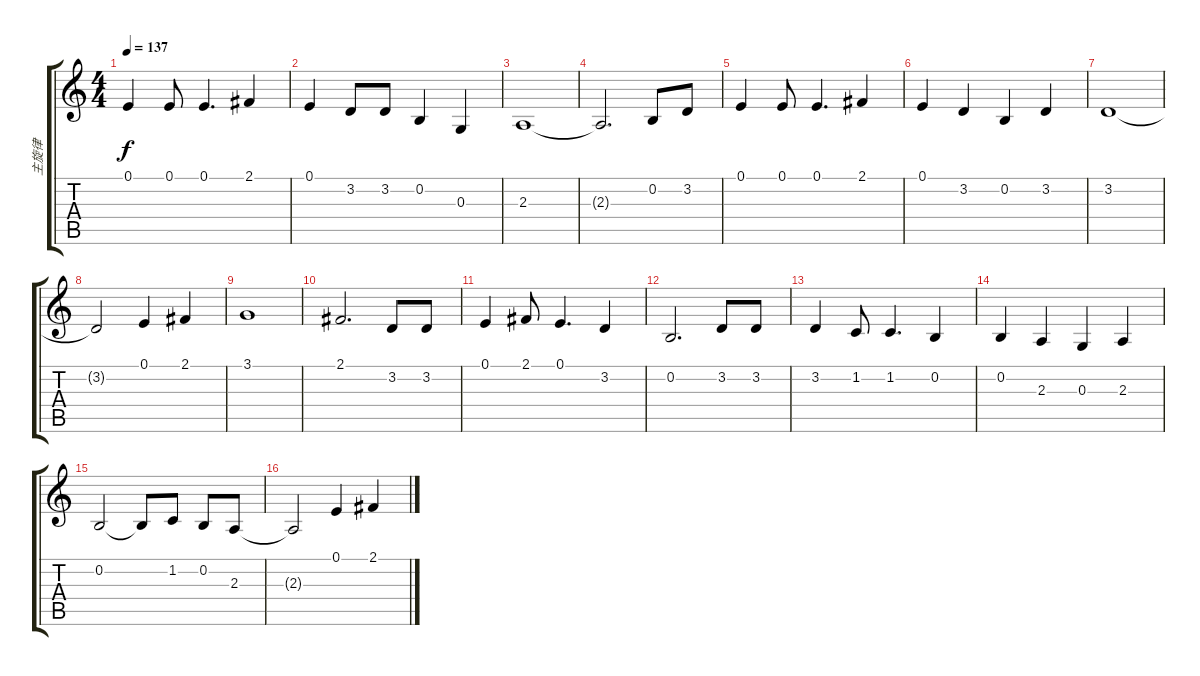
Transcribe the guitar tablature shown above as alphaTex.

\track ("主旋律" "主旋律") {instrument harmonica}
\staff {score tabs}
\tuning (E4 B3 G3 D3 A2 E2) {hide}
\ts (4 4)
\tempo 137
\clef g2
\ks c
0.1.4{dy f} 0.1.8 0.1.4{d} 2.1.4 |
0.1.4 3.2.8 3.2.8 0.2.4 0.3.4 |
2.3.1 |
2.3{t}.2{d} 0.2.8 3.2.8 |
0.1.4 0.1.8 0.1.4{d} 2.1.4 |
0.1.4 3.2.4 0.2.4 3.2.4 |
3.2.1 |
3.2{t}.2 0.1.4 2.1.4 |
3.1.1 |
2.1.2{d} 3.2.8 3.2.8 |
0.1.4 2.1.8 0.1.4{d} 3.2.4 |
0.2.2{d} 3.2.8 3.2.8 |
3.2.4 1.2.8 1.2.4{d} 0.2.4 |
0.2.4 2.3.4 0.3.4 2.3.4 |
0.2.2 0.2{t}.8 1.2.8 0.2.8 2.3.8 |
2.3{t}.2 0.1.4 2.1.4
